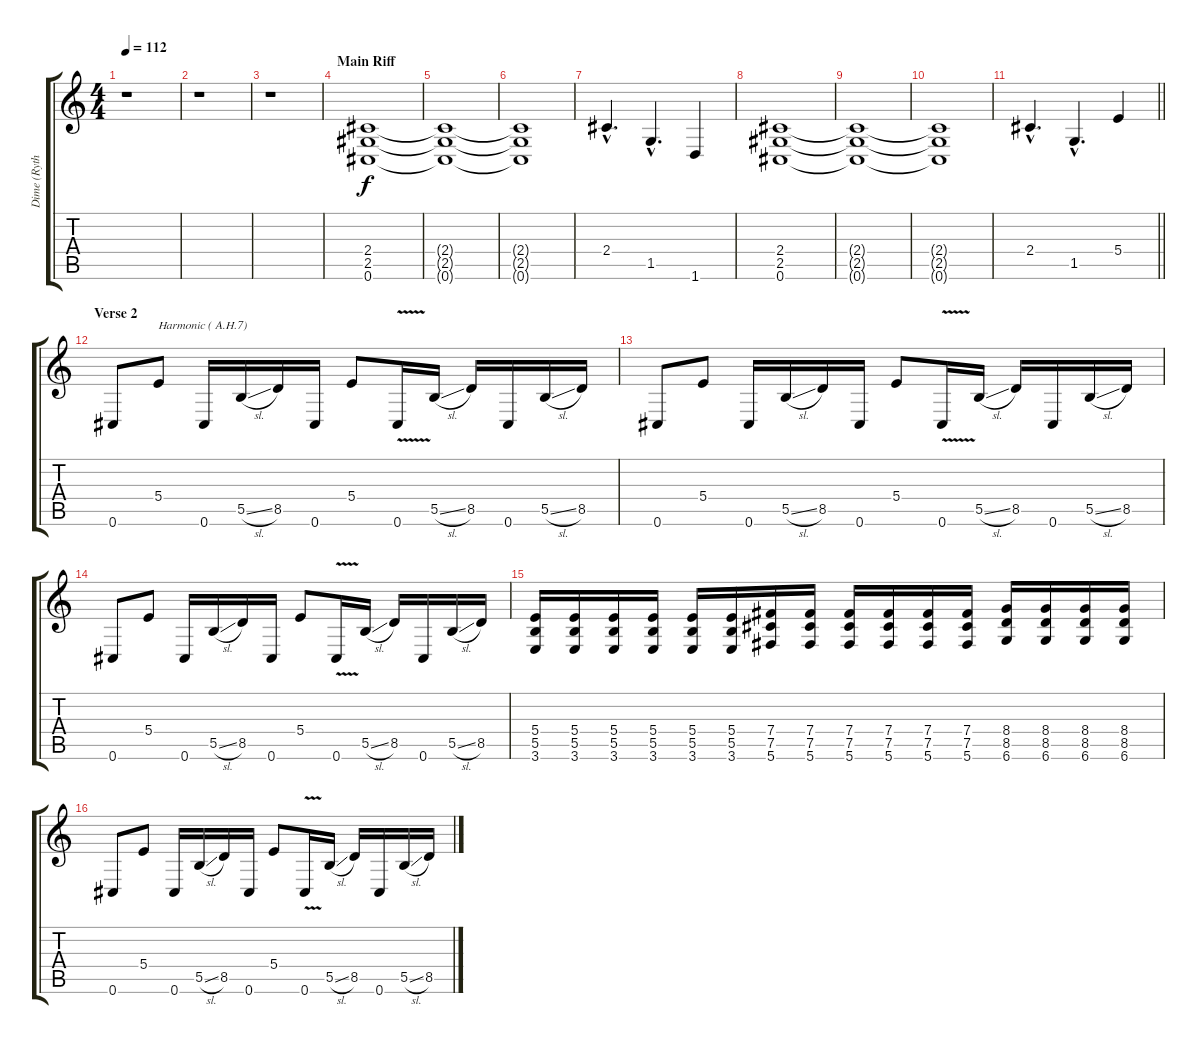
\track ("Dime (Rythm)" "Dime (Ryth") {instrument distortionguitar}
\staff {score tabs}
\tuning (Db4 Ab3 E3 B2 Gb2 Db2) {hide}
\ts (4 4)
\tempo 112
\clef g2
\ks c
r.1{dy f} |
r.1 |
r.1 |
\section ("" "Main Riff")
(2.4 2.5 0.6).1{instrument distortionguitar} |
(2.4{t} 2.5{t} 0.6{t}).1 |
(2.4{t} 2.5{t} 0.6{t}).1 |
2.4{hac}.4{d} 1.5{hac}.4{d} 1.6.4 |
(2.4 2.5 0.6).1 |
(2.4{t} 2.5{t} 0.6{t}).1 |
(2.4{t} 2.5{t} 0.6{t}).1 |
\barLineRight lightlight
2.4{hac}.4{d} 1.5{hac}.4{d} 5.4.4 |
\section ("" "Verse 2")
0.6.8{instrument distortionguitar} 5.4.8{txt "Harmonic ( A.H.7)" instrument guitarharmonics} 0.6.16{instrument distortionguitar} 5.5{sl}.16{instrument guitarharmonics} 8.5.16 0.6.16{instrument distortionguitar} 5.4.8{instrument guitarharmonics} 0.6{v}.16{instrument distortionguitar} 5.5{sl}.16{instrument guitarharmonics} 8.5.16 0.6.16{instrument distortionguitar} 5.5{sl}.16{instrument guitarharmonics} 8.5.16 |
0.6.8{instrument distortionguitar} 5.4.8{instrument guitarharmonics} 0.6.16{instrument distortionguitar} 5.5{sl}.16{instrument guitarharmonics} 8.5.16 0.6.16{instrument distortionguitar} 5.4.8{instrument guitarharmonics} 0.6{v}.16{instrument distortionguitar} 5.5{sl}.16{instrument guitarharmonics} 8.5.16 0.6.16{instrument distortionguitar} 5.5{sl}.16{instrument guitarharmonics} 8.5.16 |
0.6.8{instrument distortionguitar} 5.4.8{instrument guitarharmonics} 0.6.16{instrument distortionguitar} 5.5{sl}.16{instrument guitarharmonics} 8.5.16 0.6.16{instrument distortionguitar} 5.4.8{instrument guitarharmonics} 0.6{v}.16{instrument distortionguitar} 5.5{sl}.16{instrument guitarharmonics} 8.5.16 0.6.16{instrument distortionguitar} 5.5{sl}.16{instrument guitarharmonics} 8.5.16 |
(5.4 5.5 3.6).16{instrument distortionguitar} (5.4 5.5 3.6).16 (5.4 5.5 3.6).16 (5.4 5.5 3.6).16 (5.4 5.5 3.6).16 (5.4 5.5 3.6).16 (7.4 7.5 5.6).16 (7.4 7.5 5.6).16 (7.4 7.5 5.6).16 (7.4 7.5 5.6).16 (7.4 7.5 5.6).16 (7.4 7.5 5.6).16 (8.4 8.5 6.6).16 (8.4 8.5 6.6).16 (8.4 8.5 6.6).16 (8.4 8.5 6.6).16 |
0.6.8{instrument distortionguitar} 5.4.8{instrument guitarharmonics} 0.6.16{instrument distortionguitar} 5.5{sl}.16{instrument guitarharmonics} 8.5.16 0.6.16{instrument distortionguitar} 5.4.8{instrument guitarharmonics} 0.6{v}.16{instrument distortionguitar} 5.5{sl}.16{instrument guitarharmonics} 8.5.16 0.6.16{instrument distortionguitar} 5.5{sl}.16{instrument guitarharmonics} 8.5.16
